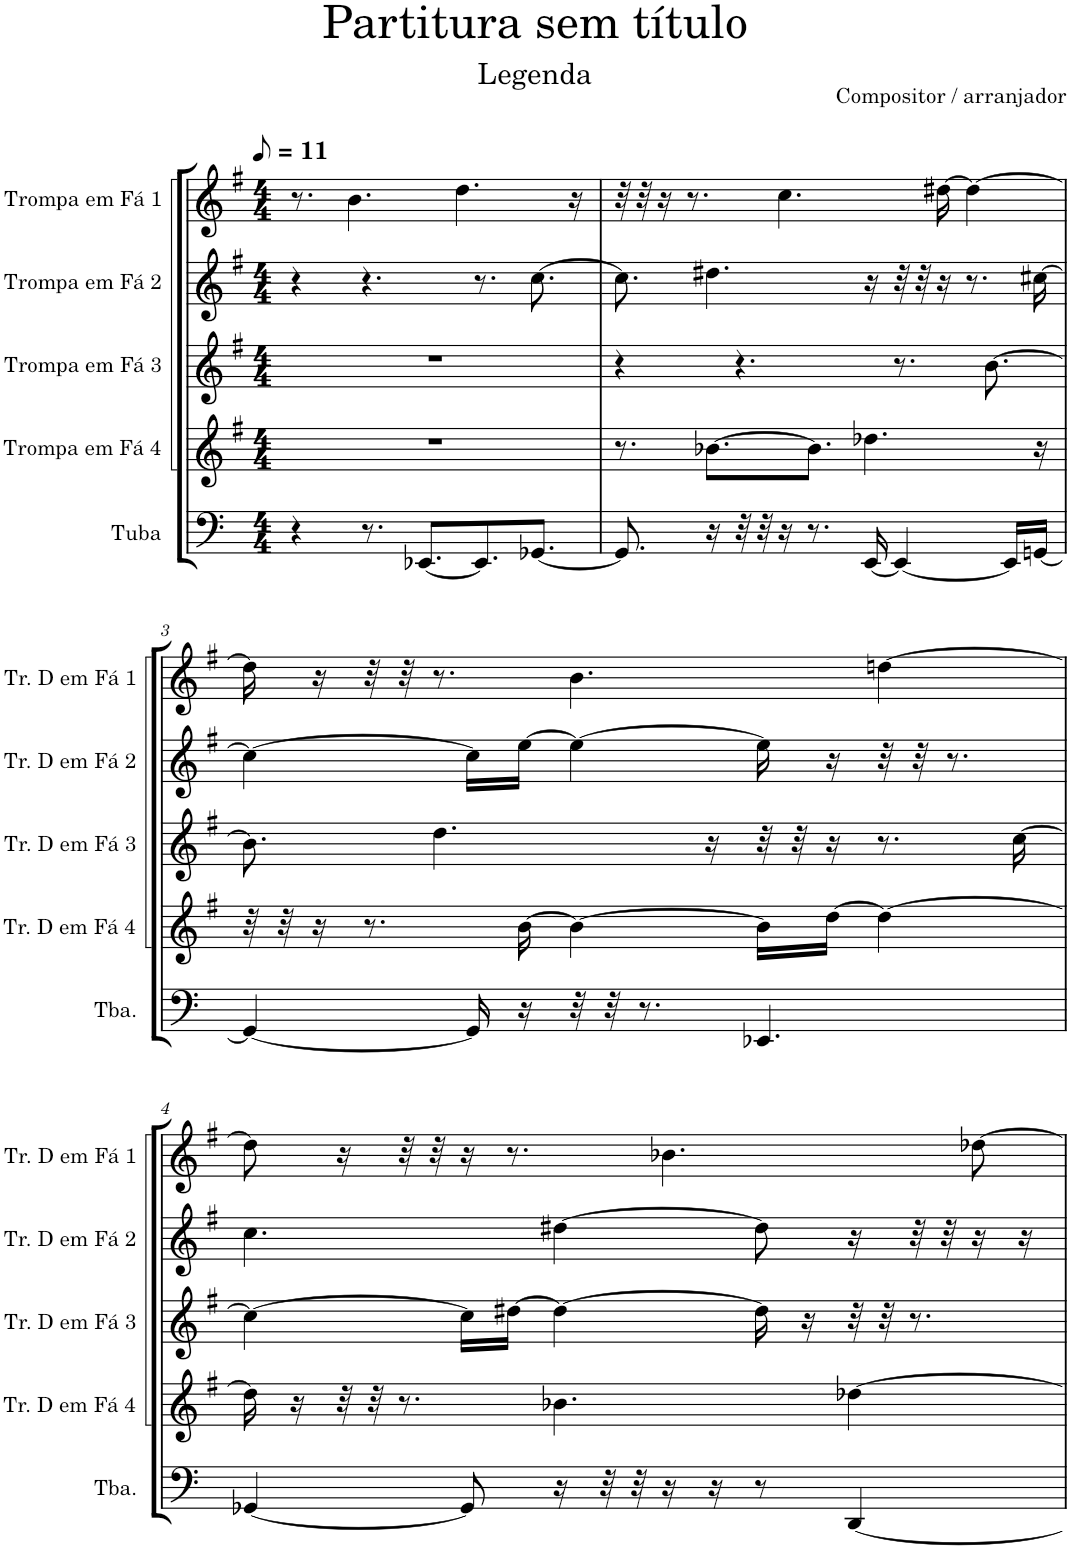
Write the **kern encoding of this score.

**kern	**kern	**kern	**kern	**kern
*part5	*part4	*part3	*part2	*part1
*staff5	*staff4	*staff3	*staff2	*staff1
*I"Tuba	*I"Trompa em Fá 4	*I"Trompa em Fá 3	*I"Trompa em Fá 2	*I"Trompa em Fá 1
*I'Tba.	*	*	*	*
*clefF4	*clefG2	*clefG2	*clefG2	*clefG2
*	*Trd4c7	*Trd4c7	*Trd4c7	*Trd4c7
*k[]	*k[f#]	*k[f#]	*k[f#]	*k[f#]
*M4/4	*M4/4	*M4/4	*M4/4	*M4/4
*MM6	*MM6	*MM6	*MM6	*MM6
=1	=1	=1	=1	=1
4r	1r	1r	4r	8.r
.	.	.	.	4.b\
8.r	.	.	4.r	.
[8.EE-X/L	.	.	.	.
.	.	.	.	4.dd\
8.EE-/]	.	.	8.r	.
[8.GG-X/J	.	.	[8.cc\	.
.	.	.	.	16r
=2	=2	=2	=2	=2
8.GG-/]	8.r	4r	8.cc\]	32r
.	.	.	.	32r
.	.	.	.	16r
.	.	.	.	8.r
16r	[8.b-X\L	.	4.dd#X\	.
32r	.	4.r	.	.
32r	.	.	.	.
16r	.	.	.	4.cc\
8.r	8.b-\J]	.	.	.
[16EE/	4.dd-X\	.	16r	.
4EE/_	.	8.r	32r	.
.	.	.	32r	.
.	.	.	16r	[16dd#X\
.	.	.	8.r	4dd#\_
.	.	[8.b\	.	.
16EE/LL]	.	.	.	.
[16GGn/JJ	16r	.	[16cc#X\	.
!!LO:LB:g=z
=3	=3	=3	=3	=3
4GG/_	32r	8.b\]	4cc#\_	16dd#\]
.	32r	.	.	.
.	16r	.	.	16r
.	8.r	.	.	32r
.	.	.	.	32r
.	.	4.dd\	.	8.r
16GG/]	.	.	16cc#\LL]	.
16r	[16b\	.	[16ee\JJ	.
32r	4b\_	.	4ee\_	4.b\
32r	.	.	.	.
8.r	.	.	.	.
.	.	16r	.	.
4.EE-X/	16b\LL]	32r	16ee\]	.
.	.	32r	.	.
.	[16dd\JJ	16r	16r	.
.	4dd\_	8.r	32r	[4ddn\
.	.	.	32r	.
.	.	.	8.r	.
.	.	[16cc\	.	.
!!LO:LB:g=z
=4	=4	=4	=4	=4
[4GG-X/	16dd\]	4cc\_	4.cc\	8dd\]
.	16r	.	.	.
.	32r	.	.	16r
.	32r	.	.	.
.	8.r	.	.	32r
.	.	.	.	32r
8GG-/]	.	16cc\LL]	.	16r
.	.	[16dd#X\JJ	.	8.r
16r	4.b-X\	4dd#\_	[4dd#X\	.
32r	.	.	.	.
32r	.	.	.	.
16r	.	.	.	4.b-X\
16r	.	.	.	.
8r	.	16dd#\]	8dd#\]	.
.	.	16r	.	.
[4DD/	[4dd-X\	32r	16r	.
.	.	32r	.	.
.	.	8.r	32r	.
.	.	.	32r	.
.	.	.	16r	[8dd-X\
.	.	.	16r	.
=	=	=	=	=
*-	*-	*-	*-	*-
